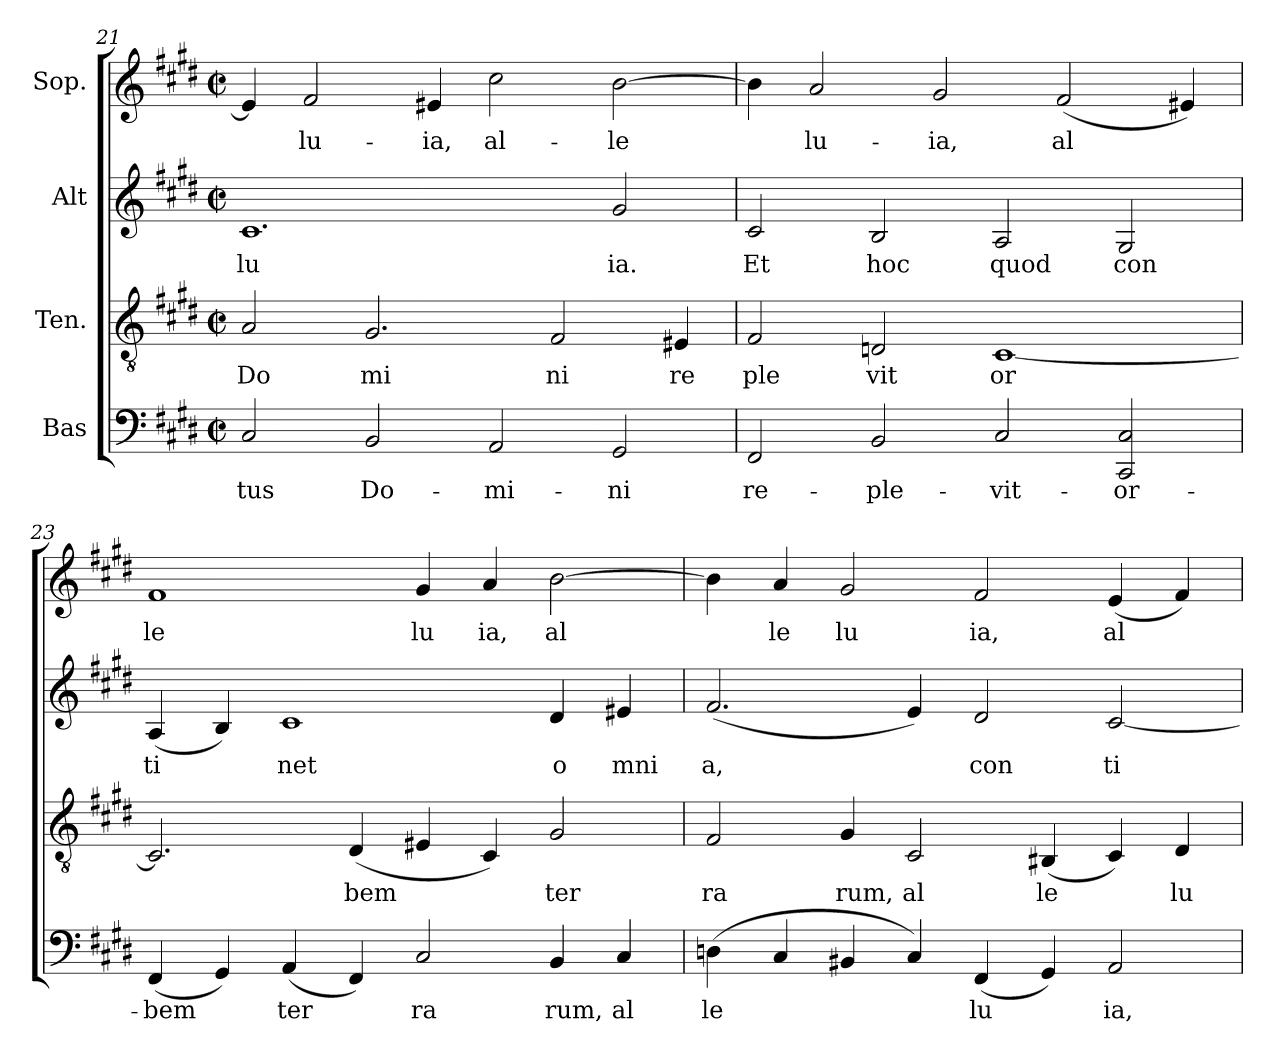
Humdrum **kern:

**kern	**text	**kern	**text	**kern	**text	**kern	**text
*part4	*part4	*part3	*part3	*part2	*part2	*part1	*part1
*staff4	*staff4	*staff3	*staff3	*staff2	*staff2	*staff1	*staff1
*I"Bas	*	*I"Ten.	*	*I"Alt	*	*I"Sop.	*
*clefF4	*	*clefGv2	*	*clefG2	*	*clefG2	*
*k[f#c#g#d#]	*	*k[f#c#g#d#]	*	*k[f#c#g#d#]	*	*k[f#c#g#d#]	*
*E:	*	*E:	*	*E:	*	*E:	*
*M2/2	*	*M2/2	*	*M2/2	*	*M2/2	*
*met(c|)	*	*met(c|)	*	*met(c|)	*	*met(c|)	*
=21	=21	=21	=21	=21	=21	=21	=21
!	!LO:LY:b:cj	!	!LO:LY:b:cj	!	!LO:LY:b:cj	!	!LO:LY:b:cj
2C#/	-tus	2A/	Do	1.c#	lu	4e#/]	--
!	!	!	!	!	!	!	!LO:LY:b:cj
.	.	.	.	.	.	2f#/	-lu-
!	!LO:LY:b:cj	!	!LO:LY:b:cj	!	!	!	!
2BB/	Do-	2.G#/	mi	.	.	.	.
!	!	!	!	!	!	!	!LO:LY:b:cj
.	.	.	.	.	.	4e#X/	-ia,
!	!LO:LY:b:cj	!	!	!	!	!	!LO:LY:b:cj
2AA/	-mi-	.	.	.	.	2cc#\	al-
!	!	!	!LO:LY:b:cj	!	!	!	!
.	.	2F#/	ni	.	.	.	.
!	!LO:LY:b:cj	!	!	!	!LO:LY:b:cj	!	!LO:LY:b:cj
2GG#/	-ni	.	.	2g#/	ia.	[>2b\	-le-
!	!	!	!LO:LY:b:cj	!	!	!	!
.	.	4E#X/	re	.	.	.	.
=22	=22	=22	=22	=22	=22	=22	=22
!	!LO:LY:b:cj	!	!LO:LY:b:cj	!	!LO:LY:b:cj	!	!LO:LY:b:cj
2FF#/	re-	2F#/	ple	2c#/	Et	4b\]	--
!	!	!	!	!	!	!	!LO:LY:b:cj
.	.	.	.	.	.	2a/	-lu-
!	!LO:LY:b:cj	!	!LO:LY:b:cj	!	!LO:LY:b:cj	!	!
2BB/	-ple-	2Dn/	vit	2B/	hoc	.	.
!	!	!	!	!	!	!	!LO:LY:b:cj
.	.	.	.	.	.	2g#/	-ia,
!	!LO:LY:b:cj	!	!LO:LY:b:cj	!	!LO:LY:b:cj	!	!
2C#/	-vit-	[>1C#	or	2A/	quod	.	.
!	!	!	!	!	!	!	!LO:LY:b:cj
.	.	.	.	.	.	(<2f#/	al-
!	!LO:LY:b:cj	!	!	!	!LO:LY:b:cj	!	!
2C#/ 2CC#/	-or-	.	.	2G#/	con	.	.
!	!	!	!	!	!	!	!LO:LY:b:cj
.	.	.	.	.	.	4e#X/)	--
!!LO:PB:g=z
=23	=23	=23	=23	=23	=23	=23	=23
!	!LO:LY:b:cj	!	!LO:LY:b:cj	!	!LO:LY:b:cj	!	!LO:LY:a:cj
(<4FF#/	-bem	2.C#/]	.	(<4A/	ti	1f#	-le
!	!LO:LY:b:cj	!	!	!	!LO:LY:b:cj	!	!
4GG#/)	.	.	.	4B/)	.	.	.
!	!LO:LY:b:cj	!	!	!	!LO:LY:b:cj	!	!
(<4AA/	ter	.	.	1c#	net	.	.
!	!LO:LY:b:cj	!	!LO:LY:b:cj	!	!	!	!
4FF#/)	.	(<4D#/	bem	.	.	.	.
!	!LO:LY:b:cj	!	!LO:LY:b:cj	!	!	!	!LO:LY:a:cj
2C#/	ra	4E#X/	.	.	.	4g#/	lu
!	!	!	!LO:LY:b:cj	!	!	!	!LO:LY:a:cj
.	.	4C#/)	.	.	.	4a/	ia,
!	!LO:LY:b:cj	!	!LO:LY:b:cj	!	!LO:LY:b:cj	!	!LO:LY:a:cj
4BB/	rum,	2G#/	ter	4d#/	o	[>2b\	al
!	!LO:LY:b:cj	!	!	!	!LO:LY:b:cj	!	!
4C#/	al	.	.	4e#X/	mni	.	.
=24	=24	=24	=24	=24	=24	=24	=24
!	!LO:LY:b:cj	!	!LO:LY:b:cj	!	!LO:LY:b:cj	!	!LO:LY:a:cj
(>4Dn\	le	2F#/	ra	(<2.f#/	a,	4b\]	.
!	!LO:LY:b:cj	!	!	!	!	!	!LO:LY:a:cj
4C#/	.	.	.	.	.	4a/	le
!	!LO:LY:b:cj	!	!LO:LY:b:cj	!	!	!	!LO:LY:a:cj
4BB#X/	.	4G#/	rum,	.	.	2g#/	lu
!	!LO:LY:b:cj	!	!LO:LY:b:cj	!	!LO:LY:b:cj	!	!
4C#/)	.	2C#/	al	4e/)	.	.	.
!	!LO:LY:b:cj	!	!	!	!LO:LY:b:cj	!	!LO:LY:a:cj
(<4FF#/	lu	.	.	2d#/	con	2f#/	ia,
!	!LO:LY:b:cj	!	!LO:LY:b:cj	!	!	!	!
4GG#/)	.	(<4BB#X/	le	.	.	.	.
!	!LO:LY:b:cj	!	!LO:LY:b:cj	!	!LO:LY:b:cj	!	!LO:LY:a:cj
2AA/	ia,	4C#/)	.	[<2c#/	ti	(<4e/	al
!	!	!	!LO:LY:b:cj	!	!	!	!LO:LY:a:cj
.	.	4D#/	lu	.	.	4f#/)	.
=	=	=	=	=	=	=	=
*-	*-	*-	*-	*-	*-	*-	*-
